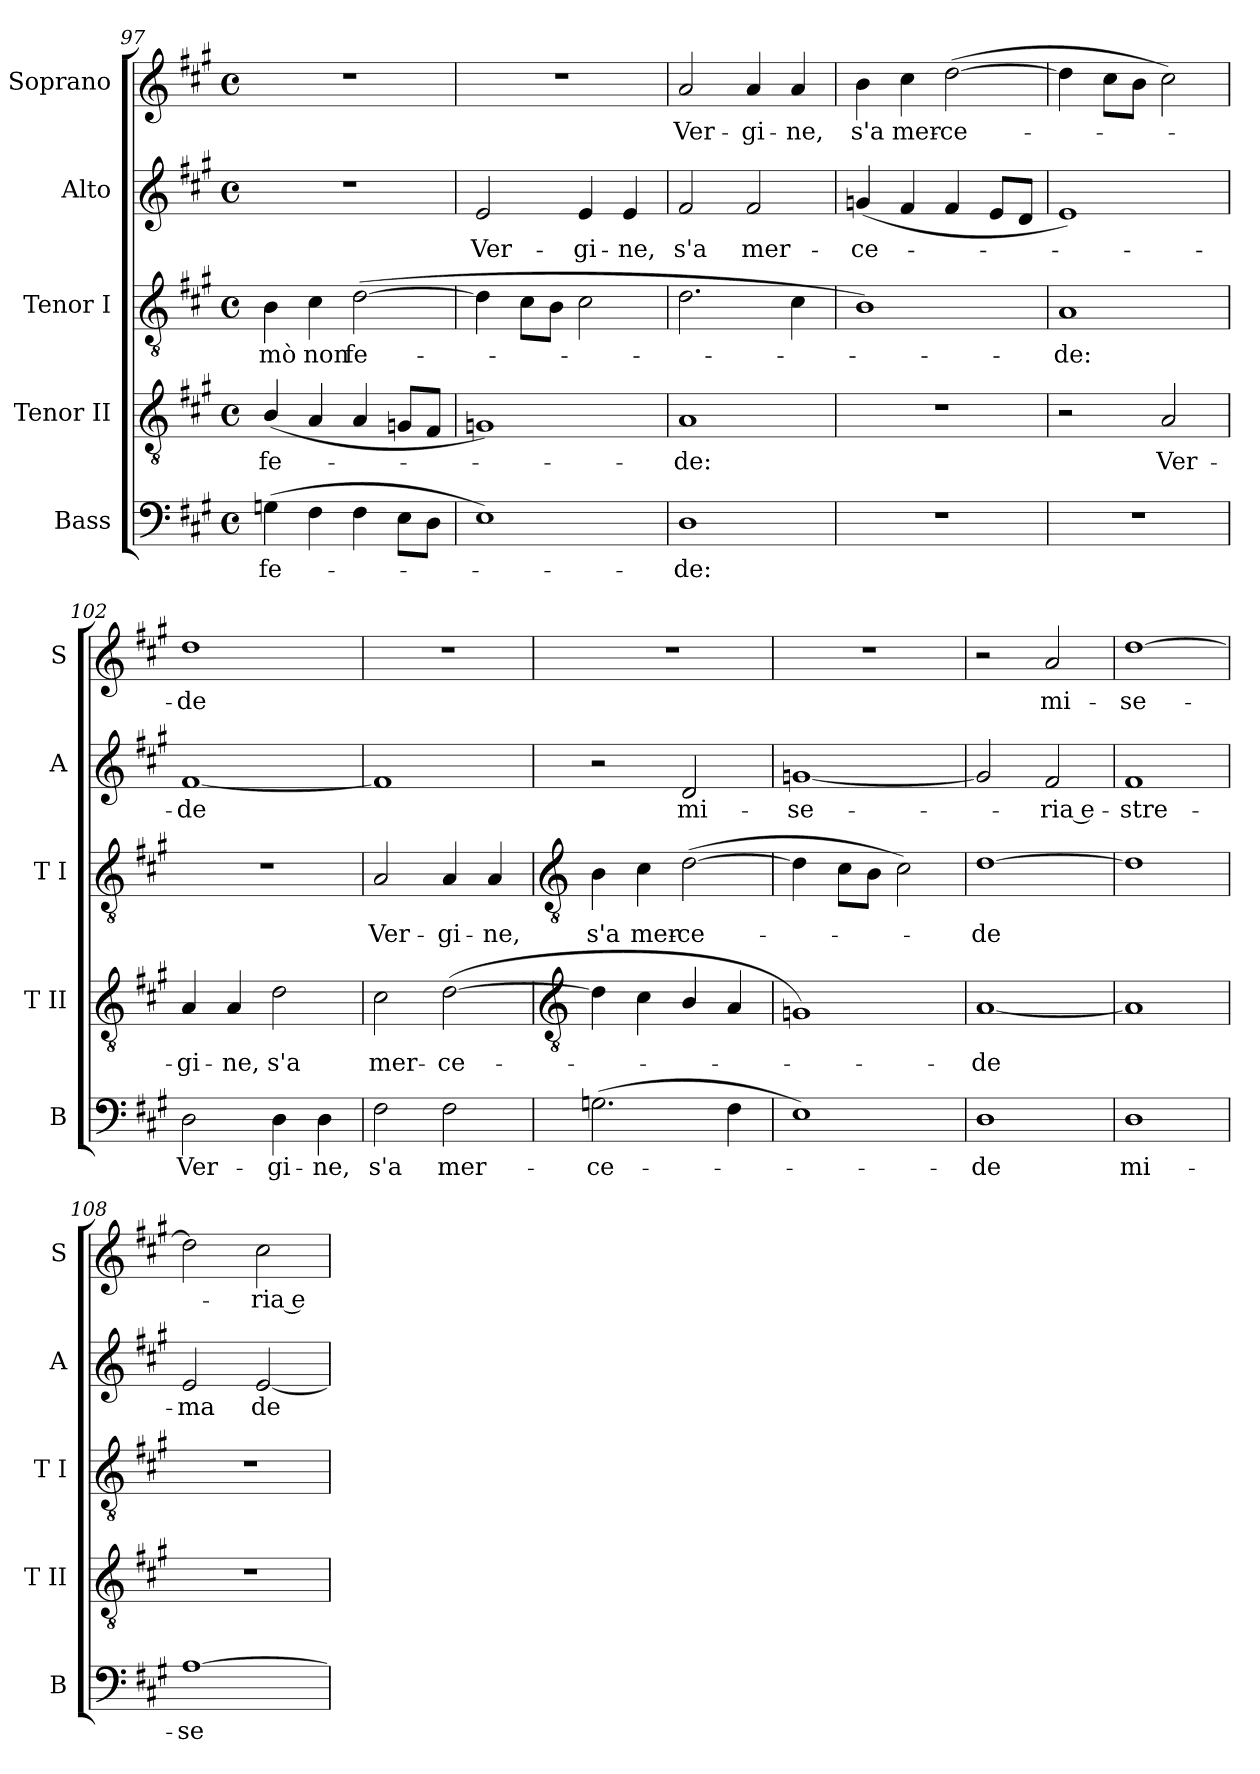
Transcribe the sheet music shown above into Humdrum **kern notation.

**kern	**text	**kern	**text	**kern	**text	**kern	**text	**kern	**text
*part5	*part5	*part4	*part4	*part3	*part3	*part2	*part2	*part1	*part1
*staff5	*staff5	*staff4	*staff4	*staff3	*staff3	*staff2	*staff2	*staff1	*staff1
*I"Bass	*	*I"Tenor II	*	*I"Tenor I	*	*I"Alto	*	*I"Soprano	*
*I'B	*	*I'T II	*	*I'T I	*	*I'A	*	*I'S	*
!!LO:LB:g=z
*clefF4	*	*clefGv2	*	*clefGv2	*	*clefG2	*	*clefG2	*
*k[f#c#g#]	*	*k[f#c#g#]	*	*k[f#c#g#]	*	*k[f#c#g#]	*	*k[f#c#g#]	*
*A:	*	*A:	*	*A:	*	*A:	*	*A:	*
*M4/4	*	*M4/4	*	*M4/4	*	*M4/4	*	*M4/4	*
*met(c)	*	*met(c)	*	*met(c)	*	*met(c)	*	*met(c)	*
=97	=97	=97	=97	=97	=97	=97	=97	=97	=97
!	!LO:LY:b	!	!LO:LY:b	!	!LO:LY:b	!	!	!	!
(>4Gn	fe-	(<4B/	fe-	4B	-mò	1r	.	1r	.
!	!	!	!	!	!LO:LY:b	!	!	!	!
4F#	.	4A	.	4c#	non	.	.	.	.
!	!	!	!	!	!LO:LY:b	!	!	!	!
4F#	.	4A	.	(>[2d	fe-	.	.	.	.
8EL	.	8GnL	.	.	.	.	.	.	.
8DJ	.	8F#J	.	.	.	.	.	.	.
=98	=98	=98	=98	=98	=98	=98	=98	=98	=98
!	!	!	!	!	!	!	!LO:LY:b	!	!
1E)	.	1Gn)	.	4d]	.	2e	Ver-	1r	.
.	.	.	.	8c#L	.	.	.	.	.
.	.	.	.	8BJ	.	.	.	.	.
!	!	!	!	!	!	!	!LO:LY:b	!	!
.	.	.	.	2c#	.	4e	-gi-	.	.
!	!	!	!	!	!	!	!LO:LY:b	!	!
.	.	.	.	.	.	4e	-ne,	.	.
=99	=99	=99	=99	=99	=99	=99	=99	=99	=99
!	!LO:LY:b	!	!LO:LY:b	!	!	!	!LO:LY:b	!	!LO:LY:b
1D	de:	1A	de:	2.d	.	2f#	s'a	2a	Ver-
!	!	!	!	!	!	!	!LO:LY:b	!	!LO:LY:b
.	.	.	.	.	.	2f#	mer-	4a	-gi-
!	!	!	!	!	!	!	!	!	!LO:LY:b
.	.	.	.	4c#	.	.	.	4a	-ne,
=100	=100	=100	=100	=100	=100	=100	=100	=100	=100
!	!	!	!	!	!	!	!LO:LY:b	!	!LO:LY:b
1r	.	1r	.	1B)	.	(<4gn	-ce-	4b	s'a
!	!	!	!	!	!	!	!	!	!LO:LY:b
.	.	.	.	.	.	4f#	.	4cc#	mer-
!	!	!	!	!	!	!	!	!	!LO:LY:b
.	.	.	.	.	.	4f#	.	(>[2dd	-ce-
.	.	.	.	.	.	8eL	.	.	.
.	.	.	.	.	.	8dJ	.	.	.
=101	=101	=101	=101	=101	=101	=101	=101	=101	=101
!	!	!	!	!	!LO:LY:b	!	!	!	!
1r	.	2r	.	1A	de:	1e)	.	4dd]	.
.	.	.	.	.	.	.	.	8cc#L	.
.	.	.	.	.	.	.	.	8bJ	.
!	!	!	!LO:LY:b	!	!	!	!	!	!
.	.	2A	Ver-	.	.	.	.	2cc#)	.
=102	=102	=102	=102	=102	=102	=102	=102	=102	=102
!	!LO:LY:b	!	!LO:LY:b	!	!	!	!LO:LY:b	!	!LO:LY:b
2D	Ver-	4A	-gi-	1r	.	[1f#	de	1dd	de
!	!	!	!LO:LY:b	!	!	!	!	!	!
.	.	4A	-ne,	.	.	.	.	.	.
!	!LO:LY:b	!	!LO:LY:b	!	!	!	!	!	!
4D	-gi-	2d	s'a	.	.	.	.	.	.
!	!LO:LY:b	!	!	!	!	!	!	!	!
4D	-ne,	.	.	.	.	.	.	.	.
=103	=103	=103	=103	=103	=103	=103	=103	=103	=103
!	!LO:LY:b	!	!LO:LY:b	!	!LO:LY:b	!	!	!	!
2F#	s'a	2c#	mer-	2A	Ver-	1f#]	.	1r	.
!	!LO:LY:b	!	!LO:LY:b	!	!LO:LY:b	!	!	!	!
2F#	mer-	(<[2d	-ce-	4A	-gi-	.	.	.	.
!	!	!	!	!	!LO:LY:b	!	!	!	!
.	.	.	.	4A	-ne,	.	.	.	.
!!LO:LB:g=z
=104	=104	=104	=104	=104	=104	=104	=104	=104	=104
*	*	*clefGv2	*	*clefGv2	*	*	*	*	*
!	!LO:LY:b	!	!	!	!LO:LY:b	!	!	!	!
(>2.Gn	-ce-	4d]	.	4B	s'a	2r	.	1r	.
!	!	!	!	!	!LO:LY:b	!	!	!	!
.	.	4c#	.	4c#	mer-	.	.	.	.
!	!	!	!	!	!LO:LY:b	!	!LO:LY:b	!	!
.	.	4B/	.	(>[2d	-ce-	2d	mi-	.	.
4F#	.	4A	.	.	.	.	.	.	.
=105	=105	=105	=105	=105	=105	=105	=105	=105	=105
!	!	!	!	!	!	!	!LO:LY:b	!	!
1E)	.	1Gn)	.	4d]	.	[1gn	-se-	1r	.
.	.	.	.	8c#L	.	.	.	.	.
.	.	.	.	8BJ	.	.	.	.	.
.	.	.	.	2c#)	.	.	.	.	.
=106	=106	=106	=106	=106	=106	=106	=106	=106	=106
!	!LO:LY:b	!	!LO:LY:b	!	!LO:LY:b	!	!	!	!
1D	de	[1A	de	[1d	de	2g]	.	2r	.
!	!	!	!	!	!	!	!LO:LY:b	!	!LO:LY:b
.	.	.	.	.	.	2f#	ria e-	2a	mi-
=107	=107	=107	=107	=107	=107	=107	=107	=107	=107
!	!LO:LY:b	!	!	!	!	!	!LO:LY:b	!	!LO:LY:b
1D	mi-	1A]	.	1d]	.	1f#	-stre-	[1dd	-se-
=108	=108	=108	=108	=108	=108	=108	=108	=108	=108
!	!LO:LY:b	!	!	!	!	!	!LO:LY:b	!	!
[1A	-se-	1r	.	1r	.	2e	-ma	2dd]	.
!	!	!	!	!	!	!	!LO:LY:b	!	!LO:LY:b
.	.	.	.	.	.	[2e	de	2cc#	ria e-
=	=	=	=	=	=	=	=	=	=
*-	*-	*-	*-	*-	*-	*-	*-	*-	*-
